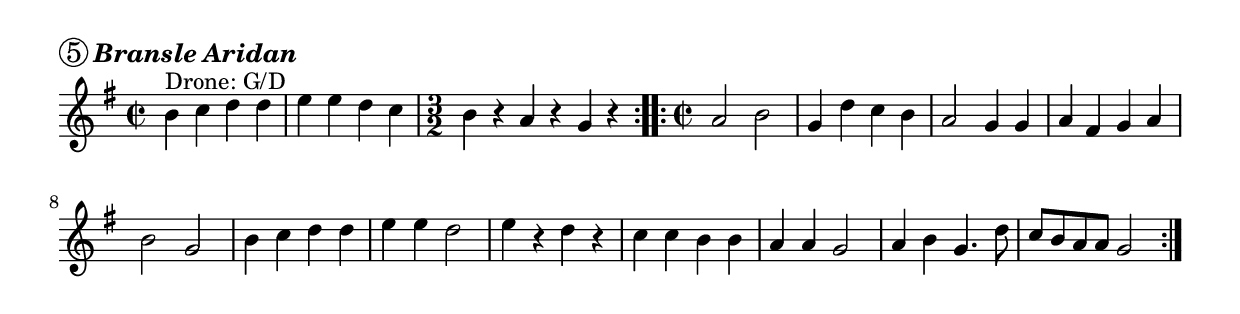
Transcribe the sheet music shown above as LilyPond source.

\include "music/include/fb_functions.ly"
%#(set-global-staff-size 18)
\include "english.ly"
%#(set-default-paper-size "letter")



  % ARIDAN
  \score {
    \new Staff \relative c'' {
      \time 2/2
      \key g \major
      \repeat volta 2 {
        b4^\markup{Drone: G/D}  c d d e e d c 
        \time 3/2 b r a r g r
      }
      \repeat volta 2 {
        \time 2/2 
        a2 b g4 d' c b a2 g4 g a fs g a b2 g 
        b4 c d d e e d2 e4 r d r c c b b a a g2 
        a4 b g4. d'8 c b a a g2
      }
    }


    \header { piece = \markup { \huge \circle  5 \large \italic {  \bold{Bransle Aridan}} } }
    \layout { indent = 0\mm }
  }




\version "2.10.10"  % necessary for upgrading to future LilyPond versions.

